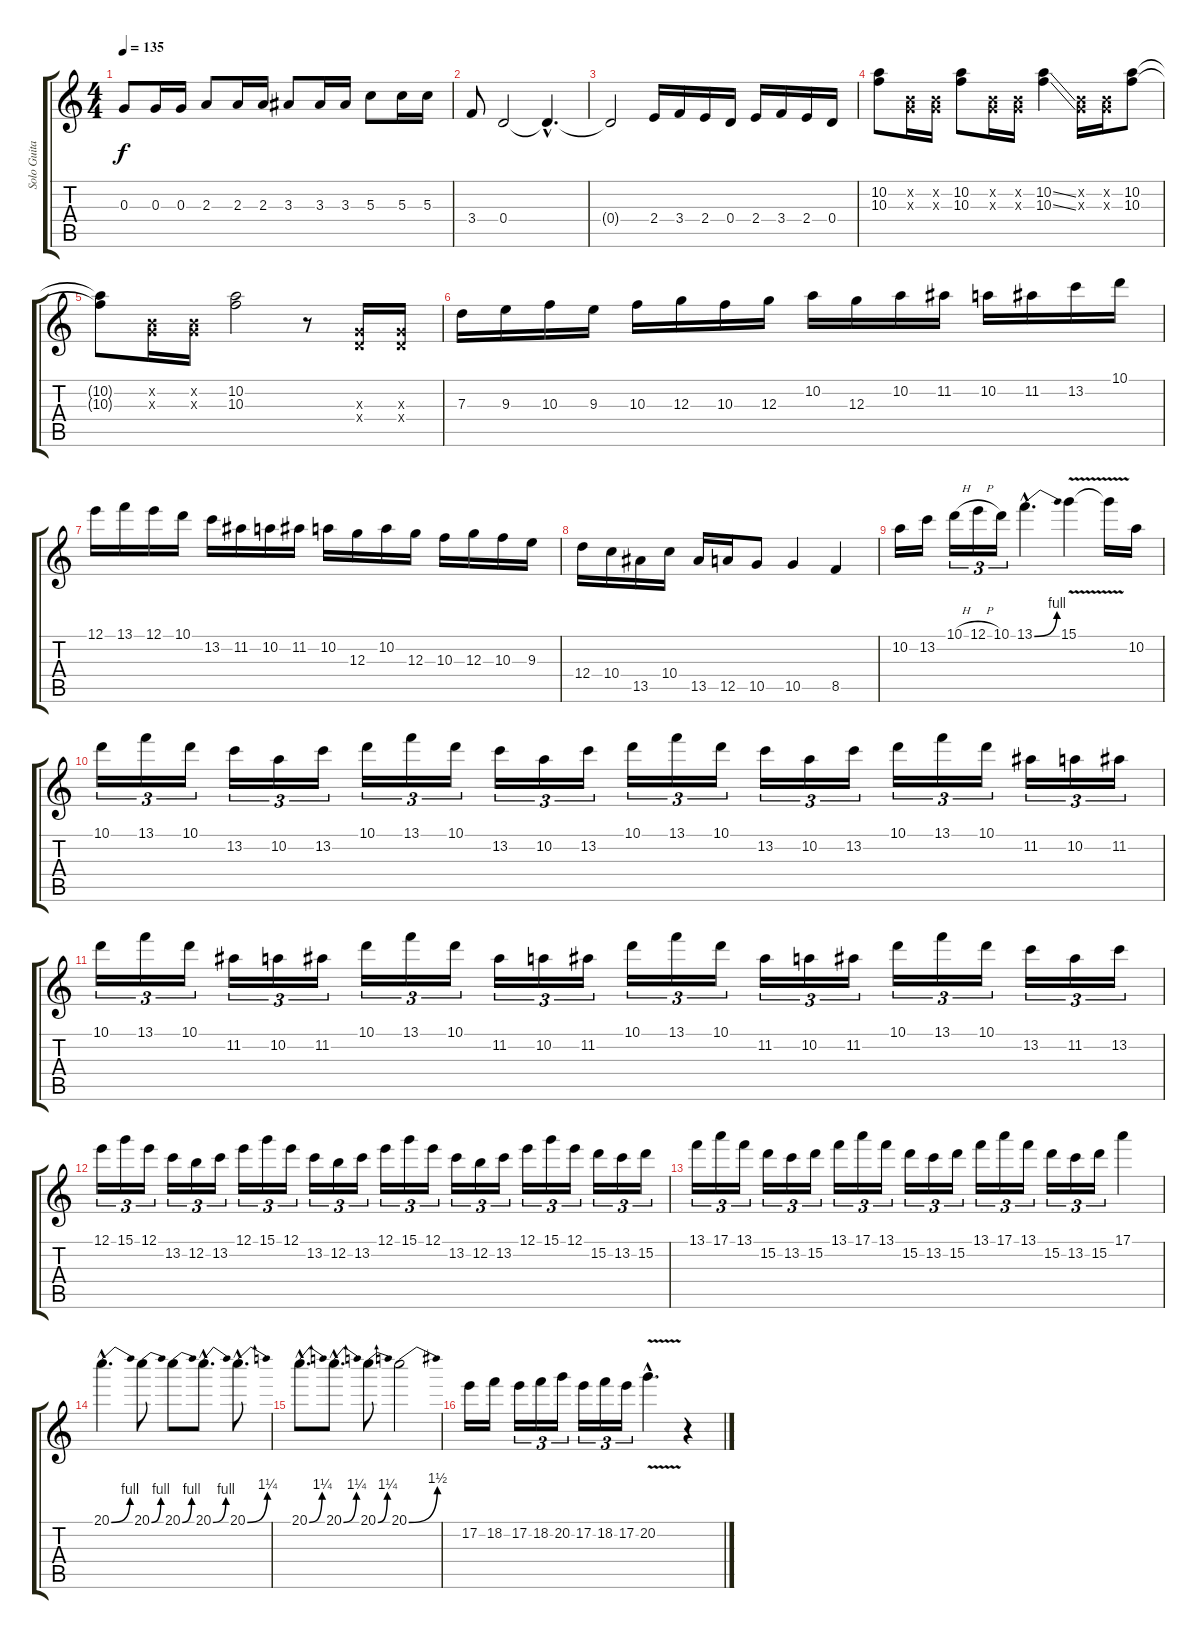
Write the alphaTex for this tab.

\track ("Solo Guitar" "Solo Guita") {instrument overdrivenguitar}
\staff {score tabs}
\tuning (E4 B3 G3 D3 A2 E2) {hide}
\ts (4 4)
\tempo 135
\clef g2
\ks c
0.3{t}.8{dy f} 0.3.16 0.3.16 2.3.8 2.3.16 2.3.16 3.3.8 3.3.16 3.3.16 5.3.8 5.3.16 5.3.16 |
3.4.8 0.4.2 0.4{hac t}.4{d} |
0.4{t}.2 2.4.16 3.4.16 2.4.16 0.4.16 2.4.16 3.4.16 2.4.16 0.4.16 |
(10.2 10.3).8 (0.2{x} 0.3{x}).16 (0.2{x} 0.3{x}).16 (10.2 10.3).8 (0.2{x} 0.3{x}).16 (0.2{x} 0.3{x}).16 (10.2{ss} 10.3{ss}).4 (0.2{x} 0.3{x}).16 (0.2{x} 0.3{x}).16 (10.2 10.3).8 |
(10.2{t} 10.3{t}).8 (0.2{x} 0.3{x}).16 (0.2{x} 0.3{x}).16 (10.2 10.3).2 r.8 (0.3{x} 0.4{x}).16 (0.3{x} 0.4{x}).16 |
7.3.16 9.3.16 10.3.16 9.3.16 10.3.16 12.3.16 10.3.16 12.3.16 10.2.16 12.3.16 10.2.16 11.2.16 10.2.16 11.2.16 13.2.16 10.1.16 |
12.1.16 13.1.16 12.1.16 10.1.16 13.2.16 11.2.16 10.2.16 11.2.16 10.2.16 12.3.16 10.2.16 12.3.16 10.3.16 12.3.16 10.3.16 9.3.16 |
12.4.16 10.4.16 13.5.16 10.4.16 13.5.16 12.5.16 10.5.8 10.5.4 8.5.4 |
10.2.16 13.2.16 10.1{h}.16{tu (3 2)} 12.1{h}.16{tu (3 2)} 10.1.16{tu (3 2)} 13.1{be (bend 0 0 60 4) hac}.4{d} 15.1{v}.4 15.1{t}.16 10.2.16 |
10.1.16{tu (3 2)} 13.1.16{tu (3 2)} 10.1.16{tu (3 2)} 13.2.16{tu (3 2)} 10.2.16{tu (3 2)} 13.2.16{tu (3 2)} 10.1.16{tu (3 2)} 13.1.16{tu (3 2)} 10.1.16{tu (3 2)} 13.2.16{tu (3 2)} 10.2.16{tu (3 2)} 13.2.16{tu (3 2)} 10.1.16{tu (3 2)} 13.1.16{tu (3 2)} 10.1.16{tu (3 2)} 13.2.16{tu (3 2)} 10.2.16{tu (3 2)} 13.2.16{tu (3 2)} 10.1.16{tu (3 2)} 13.1.16{tu (3 2)} 10.1.16{tu (3 2)} 11.2.16{tu (3 2)} 10.2.16{tu (3 2)} 11.2.16{tu (3 2)} |
10.1.16{tu (3 2)} 13.1.16{tu (3 2)} 10.1.16{tu (3 2)} 11.2.16{tu (3 2)} 10.2.16{tu (3 2)} 11.2.16{tu (3 2)} 10.1.16{tu (3 2)} 13.1.16{tu (3 2)} 10.1.16{tu (3 2)} 11.2.16{tu (3 2)} 10.2.16{tu (3 2)} 11.2.16{tu (3 2)} 10.1.16{tu (3 2)} 13.1.16{tu (3 2)} 10.1.16{tu (3 2)} 11.2.16{tu (3 2)} 10.2.16{tu (3 2)} 11.2.16{tu (3 2)} 10.1.16{tu (3 2)} 13.1.16{tu (3 2)} 10.1.16{tu (3 2)} 13.2.16{tu (3 2)} 11.2.16{tu (3 2)} 13.2.16{tu (3 2)} |
12.1.16{tu (3 2)} 15.1.16{tu (3 2)} 12.1.16{tu (3 2)} 13.2.16{tu (3 2)} 12.2.16{tu (3 2)} 13.2.16{tu (3 2)} 12.1.16{tu (3 2)} 15.1.16{tu (3 2)} 12.1.16{tu (3 2)} 13.2.16{tu (3 2)} 12.2.16{tu (3 2)} 13.2.16{tu (3 2)} 12.1.16{tu (3 2)} 15.1.16{tu (3 2)} 12.1.16{tu (3 2)} 13.2.16{tu (3 2)} 12.2.16{tu (3 2)} 13.2.16{tu (3 2)} 12.1.16{tu (3 2)} 15.1.16{tu (3 2)} 12.1.16{tu (3 2)} 15.2.16{tu (3 2)} 13.2.16{tu (3 2)} 15.2.16{tu (3 2)} |
13.1.16{tu (3 2)} 17.1.16{tu (3 2)} 13.1.16{tu (3 2)} 15.2.16{tu (3 2)} 13.2.16{tu (3 2)} 15.2.16{tu (3 2)} 13.1.16{tu (3 2)} 17.1.16{tu (3 2)} 13.1.16{tu (3 2)} 15.2.16{tu (3 2)} 13.2.16{tu (3 2)} 15.2.16{tu (3 2)} 13.1.16{tu (3 2)} 17.1.16{tu (3 2)} 13.1.16{tu (3 2)} 15.2.16{tu (3 2)} 13.2.16{tu (3 2)} 15.2.16{tu (3 2)} 17.1.4 |
20.1{be (bend 0 0 60 4) hac}.4{d} 20.1{be (bend 0 0 60 4)}.8 20.1{be (bend 0 0 60 4)}.8 20.1{be (bend 0 0 60 4) hac}.8{d} 20.1{be (bend 0 0 60 5) hac}.8{d} |
20.1{be (bend 0 0 60 5) hac}.8{d} 20.1{be (bend 0 0 60 5) hac}.8{d} 20.1{be (bend 0 0 60 5)}.8 20.1{be (bend 0 0 60 6)}.2 |
17.2.16 18.2.16 17.2.16{tu (3 2)} 18.2.16{tu (3 2)} 20.2.16{tu (3 2)} 17.2.16{tu (3 2)} 18.2.16{tu (3 2)} 17.2.16{tu (3 2)} 20.2{v hac}.4{d} r.4
